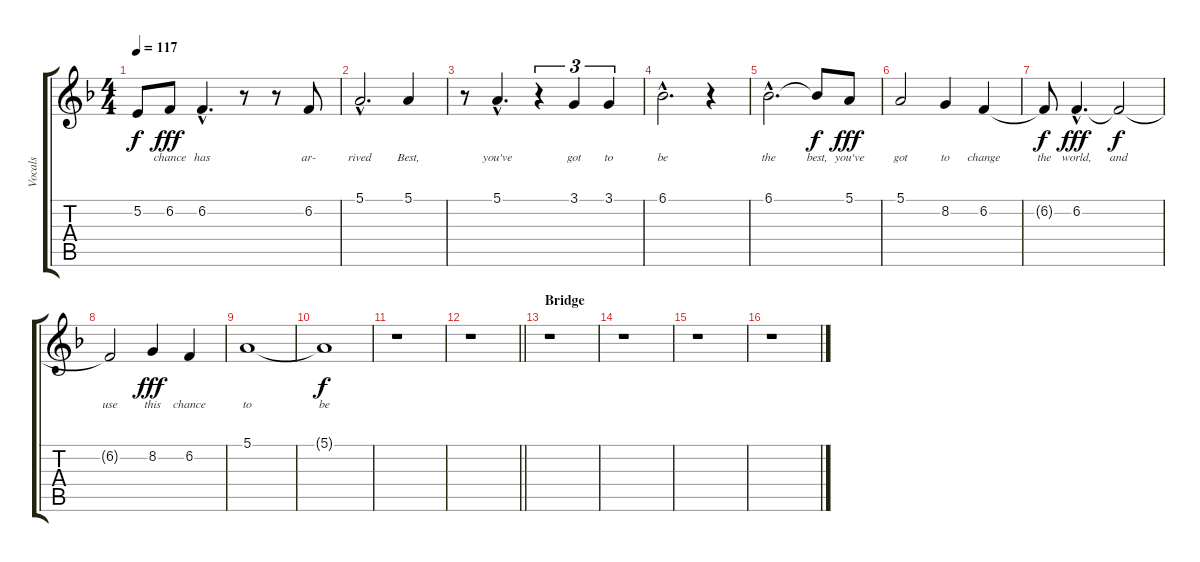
\track ("Vocals" "Vocals") {instrument lead6voice}
\staff {score tabs}
\tuning (E4 B3 G3 D3 A2 E2) {hide}
\ts (4 4)
\tempo 117
\clef g2
\ks f
5.2{t}.8{lyrics (0 "") lyrics (1 "") lyrics (2 "") lyrics (3 "") lyrics (4 "") dy f} 6.2.8{lyrics (0 "chance") lyrics (1 "") lyrics (2 "") lyrics (3 "") lyrics (4 "") dy fff} 6.2{hac}.4{d lyrics (0 "has") lyrics (1 "") lyrics (2 "") lyrics (3 "") lyrics (4 "")} r.8 r.8 6.2.8{lyrics (0 "ar-") lyrics (1 "") lyrics (2 "") lyrics (3 "") lyrics (4 "")} |
5.1{hac}.2{d lyrics (0 "rived") lyrics (1 "") lyrics (2 "") lyrics (3 "") lyrics (4 "")} 5.1.4{lyrics (0 "Best,") lyrics (1 "") lyrics (2 "") lyrics (3 "") lyrics (4 "")} |
r.8 5.1{hac}.4{d lyrics (0 "you've") lyrics (1 "") lyrics (2 "") lyrics (3 "") lyrics (4 "")} r.4{tu (3 2)} 3.1.4{tu (3 2) lyrics (0 "got") lyrics (1 "") lyrics (2 "") lyrics (3 "") lyrics (4 "")} 3.1.4{tu (3 2) lyrics (0 "to") lyrics (1 "") lyrics (2 "") lyrics (3 "") lyrics (4 "")} |
6.1{hac}.2{d lyrics (0 "be") lyrics (1 "") lyrics (2 "") lyrics (3 "") lyrics (4 "")} r.4 |
6.1{hac}.2{d lyrics (0 "the") lyrics (1 "") lyrics (2 "") lyrics (3 "") lyrics (4 "")} 6.1{t}.8{lyrics (0 "best,") lyrics (1 "") lyrics (2 "") lyrics (3 "") lyrics (4 "") dy f} 5.1.8{lyrics (0 "you've") lyrics (1 "") lyrics (2 "") lyrics (3 "") lyrics (4 "") dy fff} |
5.1.2{lyrics (0 "got") lyrics (1 "") lyrics (2 "") lyrics (3 "") lyrics (4 "")} 8.2.4{lyrics (0 "to") lyrics (1 "") lyrics (2 "") lyrics (3 "") lyrics (4 "")} 6.2.4{lyrics (0 "change") lyrics (1 "") lyrics (2 "") lyrics (3 "") lyrics (4 "")} |
6.2{t}.8{lyrics (0 "the") lyrics (1 "") lyrics (2 "") lyrics (3 "") lyrics (4 "") dy f} 6.2{hac}.4{d lyrics (0 "world,") lyrics (1 "") lyrics (2 "") lyrics (3 "") lyrics (4 "") dy fff} 6.2{t}.2{lyrics (0 "and") lyrics (1 "") lyrics (2 "") lyrics (3 "") lyrics (4 "") dy f} |
6.2{t}.2{lyrics (0 "use") lyrics (1 "") lyrics (2 "") lyrics (3 "") lyrics (4 "")} 8.2.4{lyrics (0 "this") lyrics (1 "") lyrics (2 "") lyrics (3 "") lyrics (4 "") dy fff} 6.2.4{lyrics (0 "chance") lyrics (1 "") lyrics (2 "") lyrics (3 "") lyrics (4 "")} |
5.1.1{lyrics (0 "to") lyrics (1 "") lyrics (2 "") lyrics (3 "") lyrics (4 "")} |
5.1{t}.1{lyrics (0 "be") lyrics (1 "") lyrics (2 "") lyrics (3 "") lyrics (4 "") dy f} |
r.1 |
\barLineRight lightlight
r.1 |
\section ("" "Bridge")
r.1 |
r.1 |
r.1 |
r.1
